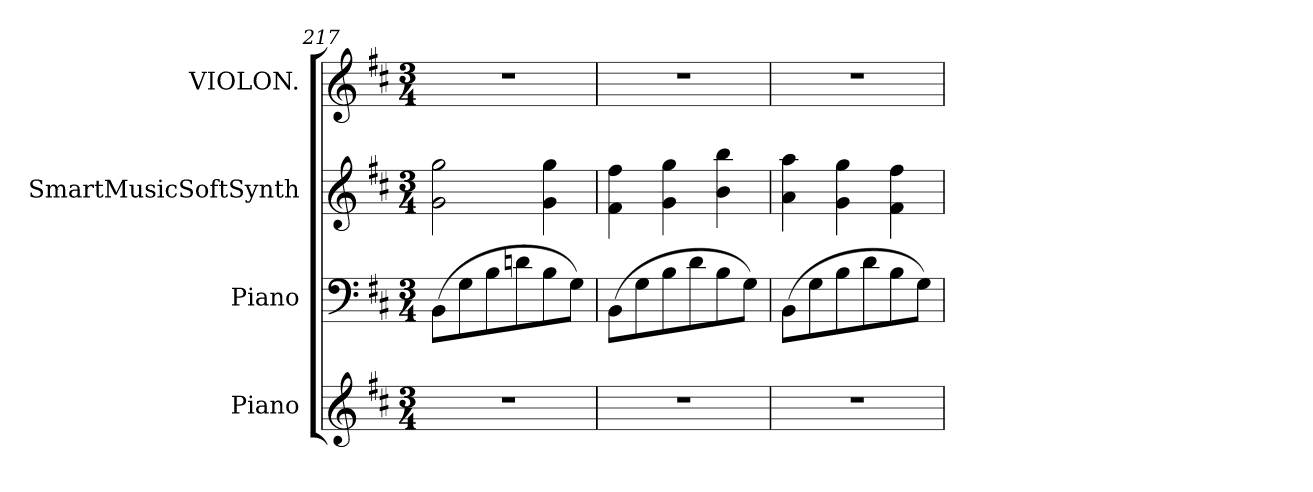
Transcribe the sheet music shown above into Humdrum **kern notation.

**kern	**kern	**kern	**kern
*part4	*part3	*part2	*part1
*staff4	*staff3	*staff2	*staff1
*I"Piano	*I"Piano	*I"SmartMusicSoftSynth	*I"VIOLON.
*I'P.	*	*	*
*clefG2	*clefF4	*clefG2	*clefG2
*k[f#c#]	*k[f#c#]	*k[f#c#]	*k[f#c#]
*M3/4	*M3/4	*M3/4	*M3/4
=217	=217	=217	=217
2.r	(8BB\L	2g\ 2gg\	2.r
.	8G\	.	.
.	8B\	.	.
.	8dn\	.	.
.	8B\	4g\ 4gg\	.
.	8G\J)	.	.
=218	=218	=218	=218
2.r	(8BB\L	4f#\ 4ff#\	2.r
.	8G\	.	.
.	8B\	4g\ 4gg\	.
.	8d\	.	.
.	8B\	4b\ 4bb\	.
.	8G\J)	.	.
!!LO:LB:g=z
=219	=219	=219	=219
2.r	(8BB\L	4a\ 4aa\	2.r
.	8G\	.	.
.	8B\	4g\ 4gg\	.
.	8d\	.	.
.	8B\	4f#\ 4ff#\	.
.	8G\J)	.	.
=	=	=	=
*-	*-	*-	*-
